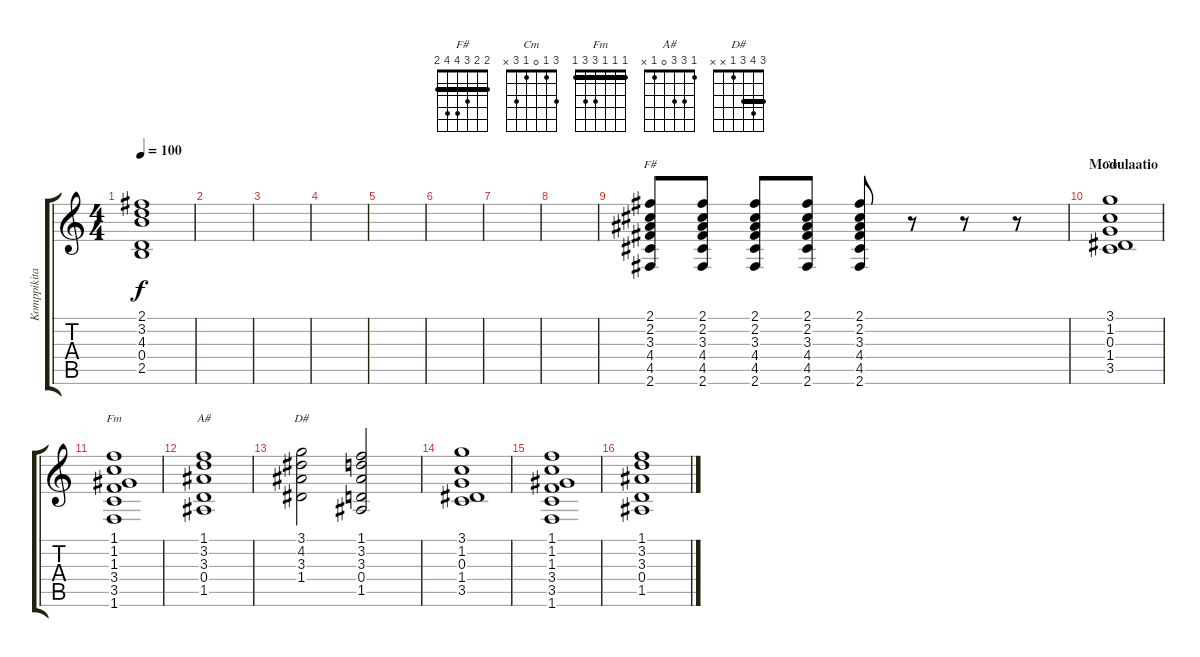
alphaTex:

\track ("Komppikitara" "Komppikita") {instrument distortionguitar}
\staff {score tabs}
\tuning (E4 B3 G3 D3 A2 E2) {hide}
\chord ("F#" 2 2 3 4 4 2) {barre 2}
\chord ("Cm" 3 1 0 1 3 x)
\chord ("Fm" 1 1 1 3 3 1) {barre 1}
\chord ("A#" 1 3 3 0 1 x)
\chord ("D#" 3 4 3 1 x x) {barre 3}
\ts (4 4)
\tempo 100
\clef g2
\ks c
(2.1{t} 3.2{t} 4.3{t} 0.4{t} 2.5{t}).1{dy f} |
|
|
|
|
|
|
|
(2.1 2.2 3.3 4.4 4.5 2.6).8{ch "F#"} (2.1 2.2 3.3 4.4 4.5 2.6).8 (2.1 2.2 3.3 4.4 4.5 2.6).8 (2.1 2.2 3.3 4.4 4.5 2.6).8 (2.1 2.2 3.3 4.4 4.5 2.6).8 r.8 r.8 r.8 |
\section ("" "Modulaatio")
(3.1 1.2 0.3 1.4 3.5).1{ch "Cm"} |
(1.1 1.2 1.3 3.4 3.5 1.6).1{ch "Fm"} |
(1.1 3.2 3.3 0.4 1.5).1{ch "A#"} |
(3.1 4.2 3.3 1.4).2{ch "D#"} (1.1 3.2 3.3 0.4 1.5).2 |
(3.1 1.2 0.3 1.4 3.5).1 |
(1.1 1.2 1.3 3.4 3.5 1.6).1 |
(1.1 3.2 3.3 0.4 1.5).1
